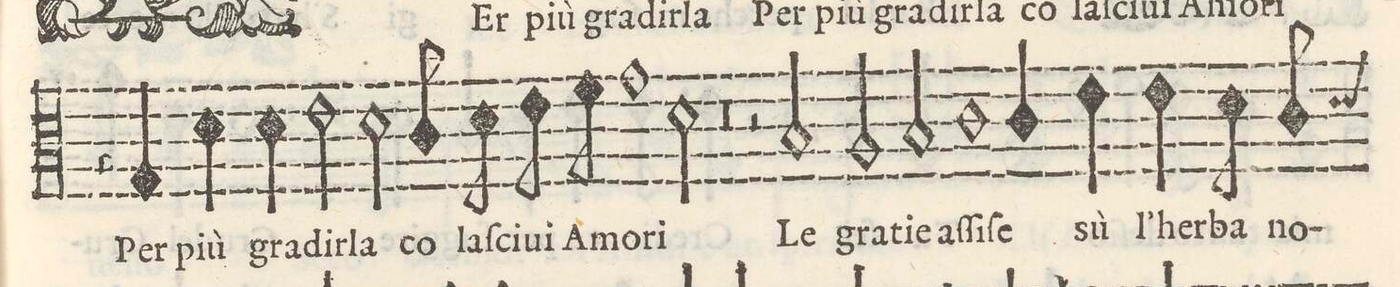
**kern	**text
*I"TENORE	*
*clefC3	*
*k[]	*
*met(c)	*
*M2/1	*
4r	.
4G/	Per
4d\	più
4d\	gra-
2e\	-dir-
2d\	-la
=5-	=5-
8c/	co
8d\	laſ-
8e\	-ciui
8f\	A-
1g	-mo-
2d\	-ri
=6-	=6-
0r	.
=7-	=7-
2r	.
2B/	Le
2A/	gra-
2B/	-tie aſ-
=8-	=8-
1c	-ſi-
4c/	-ſe
4e\	sù
4e\	l`her-
8d\	-ba
8c/	no-
=9-	=9-
*-	*-
